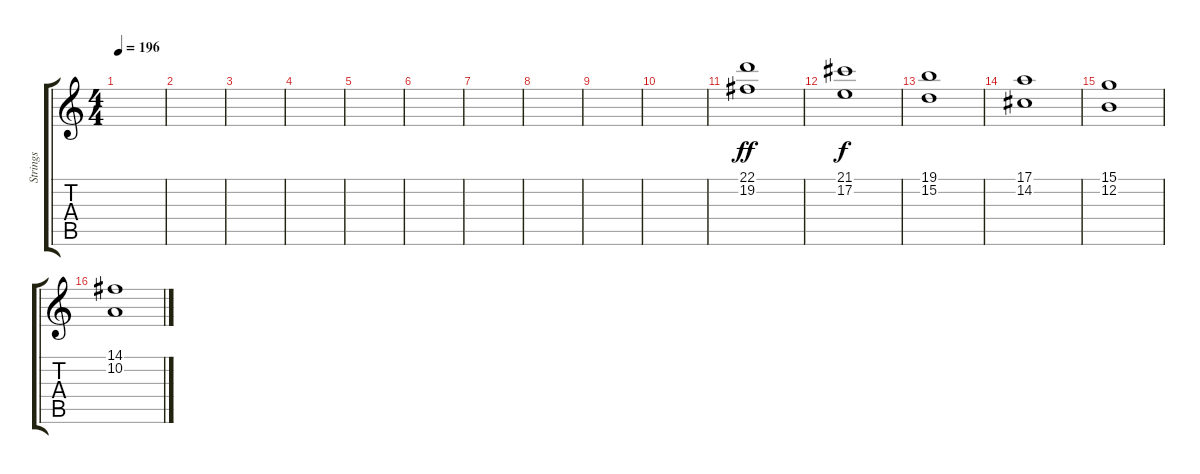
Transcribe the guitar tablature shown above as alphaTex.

\track ("Strings" "Strings") {instrument stringensemble2}
\staff {score tabs}
\tuning (E4 B3 G3 D3 A2 D2) {hide}
\ts (4 4)
\tempo 196
\clef g2
\ks c
|
|
|
|
|
|
|
|
|
|
(22.1 19.2).1{dy ff} |
(21.1 17.2).1{dy f} |
(19.1 15.2).1 |
(17.1 14.2).1 |
(15.1 12.2).1 |
(14.1 10.2).1
